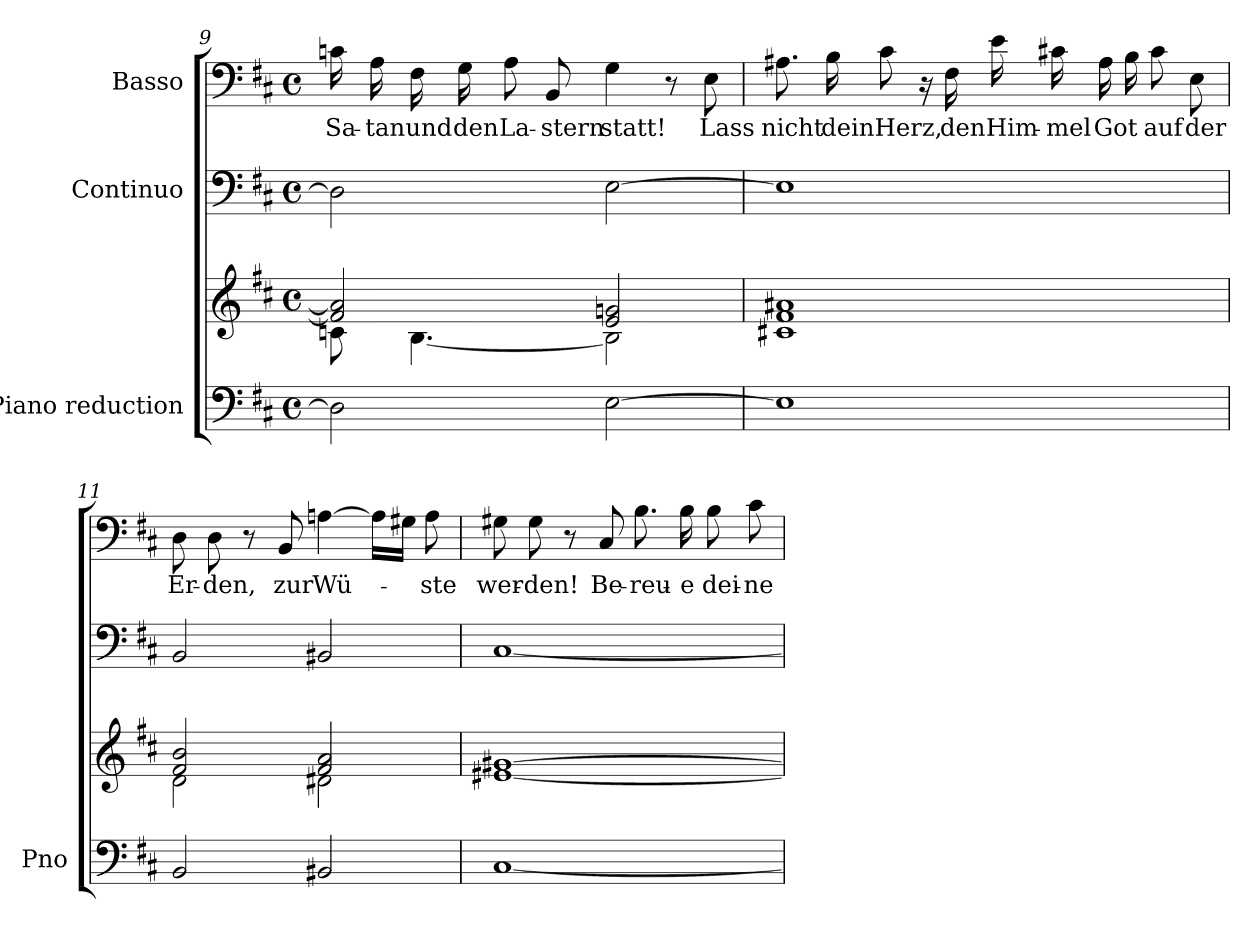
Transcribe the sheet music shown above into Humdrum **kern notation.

**kern	**kern	**kern	**kern	**text
*part3	*part3	*part2	*part1	*part1
*staff4	*staff3	*staff2	*staff1	*staff1
*I"Piano reduction	*	*I"Continuo	*I"Basso	*
*I'Pno	*	*	*	*
*clefF4	*clefG2	*clefF4	*clefF4	*
*k[f#c#]	*k[f#c#]	*k[f#c#]	*k[f#c#]	*
*M4/4	*M4/4	*M4/4	*M4/4	*
*met(c)	*met(c)	*met(c)	*met(c)	*
=9	=9	=9	=9	=9
*	*^	*	*	*
!	!	!	!	!	!LO:LY:b
2D#\]	2f#/] 2a/]	8cn\	2D#\]	16cn\	Sa-
!	!	!	!	!	!LO:LY:b
.	.	.	.	16A\	-tan
!	!	!	!	!	!LO:LY:b
.	.	[4.B\	.	16F#\	und
!	!	!	!	!	!LO:LY:b
.	.	.	.	16G\	den
!	!	!	!	!	!LO:LY:b
.	.	.	.	8A\	La-
!	!	!	!	!	!LO:LY:b
.	.	.	.	8BB/	-stern
!	!	!	!	!	!LO:LY:b
[2E\	2e/ 2gn/	2B\]	[2E\	4G\	statt!
.	.	.	.	8r	.
!	!	!	!	!	!LO:LY:b
.	.	.	.	8E\	Lass
*	*v	*v	*	*	*
=10	=10	=10	=10	=10
!	!	!	!	!LO:LY:b
1E]	1c#X 1f# 1a#X	1E]	8.A#X\	nicht
!	!	!	!	!LO:LY:b
.	.	.	16B\	dein
!	!	!	!	!LO:LY:b
.	.	.	8c#\	Herz,
.	.	.	16r	.
!	!	!	!	!LO:LY:b
.	.	.	16F#\	den
!	!	!	!	!LO:LY:b
.	.	.	16e\	Him-
!	!	!	!	!LO:LY:b
.	.	.	16c#X\	-mel
!	!	!	!	!LO:LY:b
.	.	.	16A#\	Got
.	.	.	16B\	.
!	!	!	!	!LO:LY:b
.	.	.	8c#\	auf
!	!	!	!	!LO:LY:b
.	.	.	8E\	der
!!LO:LB:g=z
=11	=11	=11	=11	=11
*	*^	*	*	*
!	!	!	!	!	!LO:LY:b
2BB/	2f#/ 2b/	2d\	2BB/	8D\	Er-
!	!	!	!	!	!LO:LY:b
.	.	.	.	8D\	-den,
.	.	.	.	8r	.
!	!	!	!	!	!LO:LY:b
.	.	.	.	8BB/	zur
!	!	!	!	!	!LO:LY:b
2BB#X/	2f#/ 2a/	2d#X\	2BB#X/	[4An\	Wü-
.	.	.	.	16A\LL]	.
.	.	.	.	16G#X\JJ	.
!	!	!	!	!	!LO:LY:b
.	.	.	.	8A\	-ste
*	*v	*v	*	*	*
=12	=12	=12	=12	=12
!	!	!	!	!LO:LY:b
[1C#	[1e#X [1g#X	[1C#	8G#X\	wer-
!	!	!	!	!LO:LY:b
.	.	.	8G#\	-den!
.	.	.	8r	.
!	!	!	!	!LO:LY:b
.	.	.	8C#/	Be-
!	!	!	!	!LO:LY:b
.	.	.	8.B\	-reu-
!	!	!	!	!LO:LY:b
.	.	.	16B\	-e
!	!	!	!	!LO:LY:b
.	.	.	8B\	dei-
!	!	!	!	!LO:LY:b
.	.	.	8c#\	-ne
=	=	=	=	=
*-	*-	*-	*-	*-
